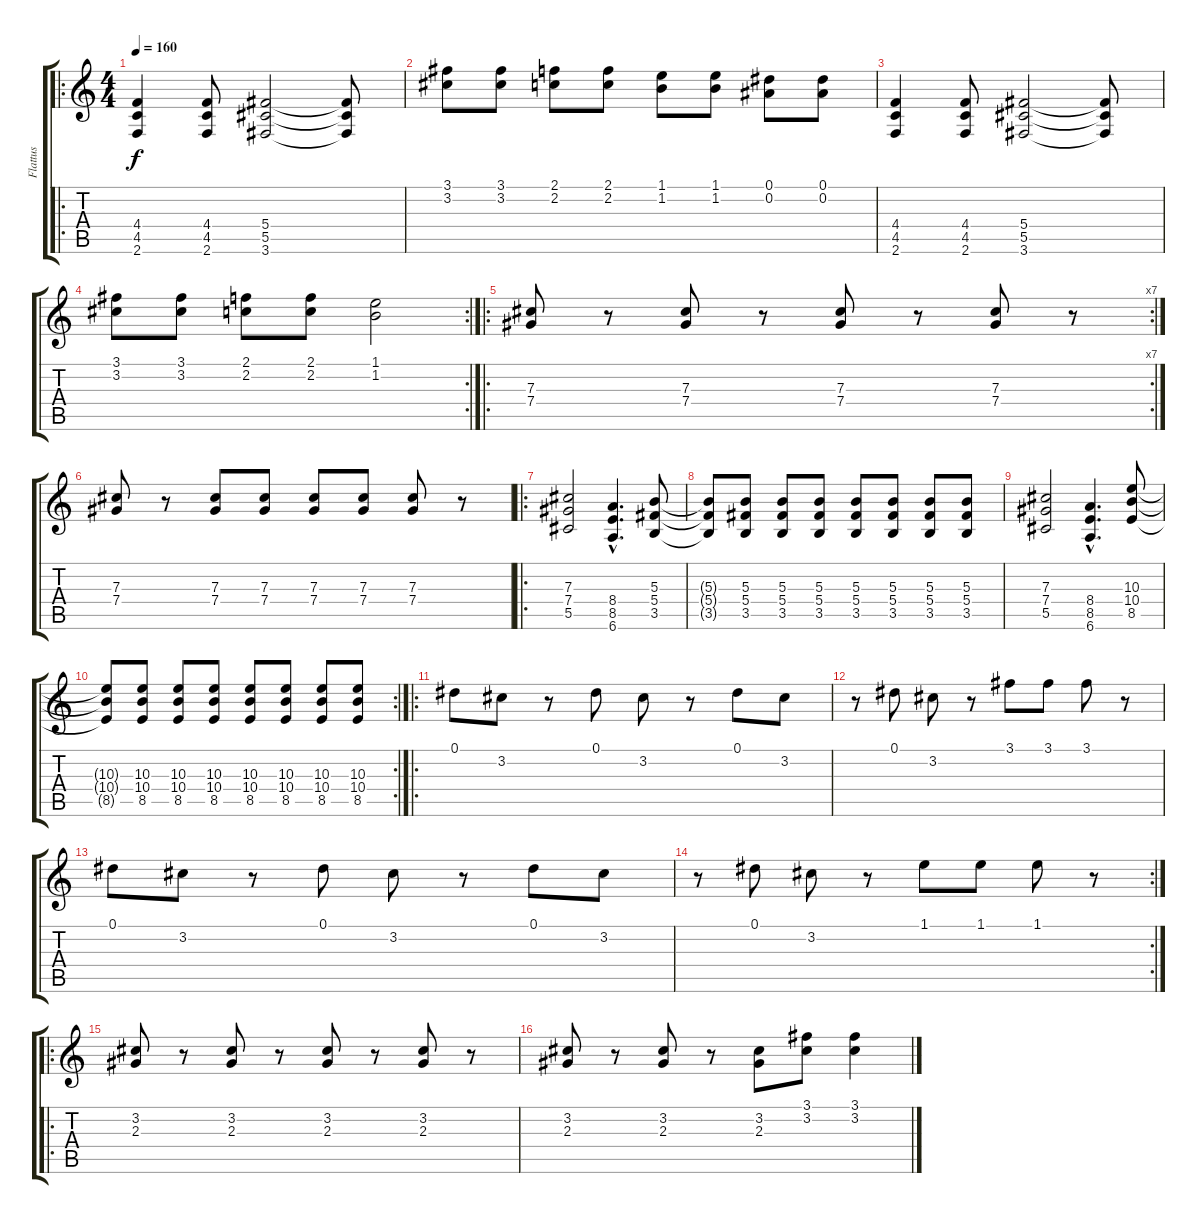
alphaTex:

\track ("Flattus" "Flattus") {instrument distortionguitar}
\staff {score tabs}
\tuning (Eb4 Bb3 Gb3 Db3 Ab2 Eb2) {hide}
\ro
\ts (4 4)
\tempo 160
\clef g2
\ks c
(4.4 4.5 2.6).4{dy f} (4.4 4.5 2.6).8 (5.4 5.5 3.6).2 (5.4{t} 5.5{t} 3.6{t}).8 |
(3.1 3.2).8 (3.1 3.2).8 (2.1 2.2).8 (2.1 2.2).8 (1.1 1.2).8 (1.1 1.2).8 (0.1 0.2).8 (0.1 0.2).8 |
(4.4 4.5 2.6).4 (4.4 4.5 2.6).8 (5.4 5.5 3.6).2 (5.4{t} 5.5{t} 3.6{t}).8 |
\rc 2
(3.1 3.2).8 (3.1 3.2).8 (2.1 2.2).8 (2.1 2.2).8 (1.1 1.2).2 |
\ro
\rc 7
(7.3 7.4).8 r.8 (7.3 7.4).8 r.8 (7.3 7.4).8 r.8 (7.3 7.4).8 r.8 |
(7.3 7.4).8 r.8 (7.3 7.4).8 (7.3 7.4).8 (7.3 7.4).8 (7.3 7.4).8 (7.3 7.4).8 r.8 |
\ro
(7.3 7.4 5.5).2 (8.4{hac} 8.5{hac} 6.6{hac}).4{d} (5.3 5.4 3.5).8 |
(5.3{t} 5.4{t} 3.5{t}).8 (5.3 5.4 3.5).8 (5.3 5.4 3.5).8 (5.3 5.4 3.5).8 (5.3 5.4 3.5).8 (5.3 5.4 3.5).8 (5.3 5.4 3.5).8 (5.3 5.4 3.5).8 |
(7.3 7.4 5.5).2 (8.4{hac} 8.5{hac} 6.6{hac}).4{d} (10.3 10.4 8.5).8 |
\rc 2
(10.3{t} 10.4{t} 8.5{t}).8 (10.3 10.4 8.5).8 (10.3 10.4 8.5).8 (10.3 10.4 8.5).8 (10.3 10.4 8.5).8 (10.3 10.4 8.5).8 (10.3 10.4 8.5).8 (10.3 10.4 8.5).8 |
\ro
0.1.8 3.2.8 r.8 0.1.8 3.2.8 r.8 0.1.8 3.2.8 |
r.8 0.1.8 3.2.8 r.8 3.1.8 3.1.8 3.1.8 r.8 |
0.1.8 3.2.8 r.8 0.1.8 3.2.8 r.8 0.1.8 3.2.8 |
\rc 2
r.8 0.1.8 3.2.8 r.8 1.1.8 1.1.8 1.1.8 r.8 |
\ro
(3.2 2.3).8 r.8 (3.2 2.3).8 r.8 (3.2 2.3).8 r.8 (3.2 2.3).8 r.8 |
(3.2 2.3).8 r.8 (3.2 2.3).8 r.8 (3.2 2.3).8 (3.1 3.2).8 (3.1 3.2).4
